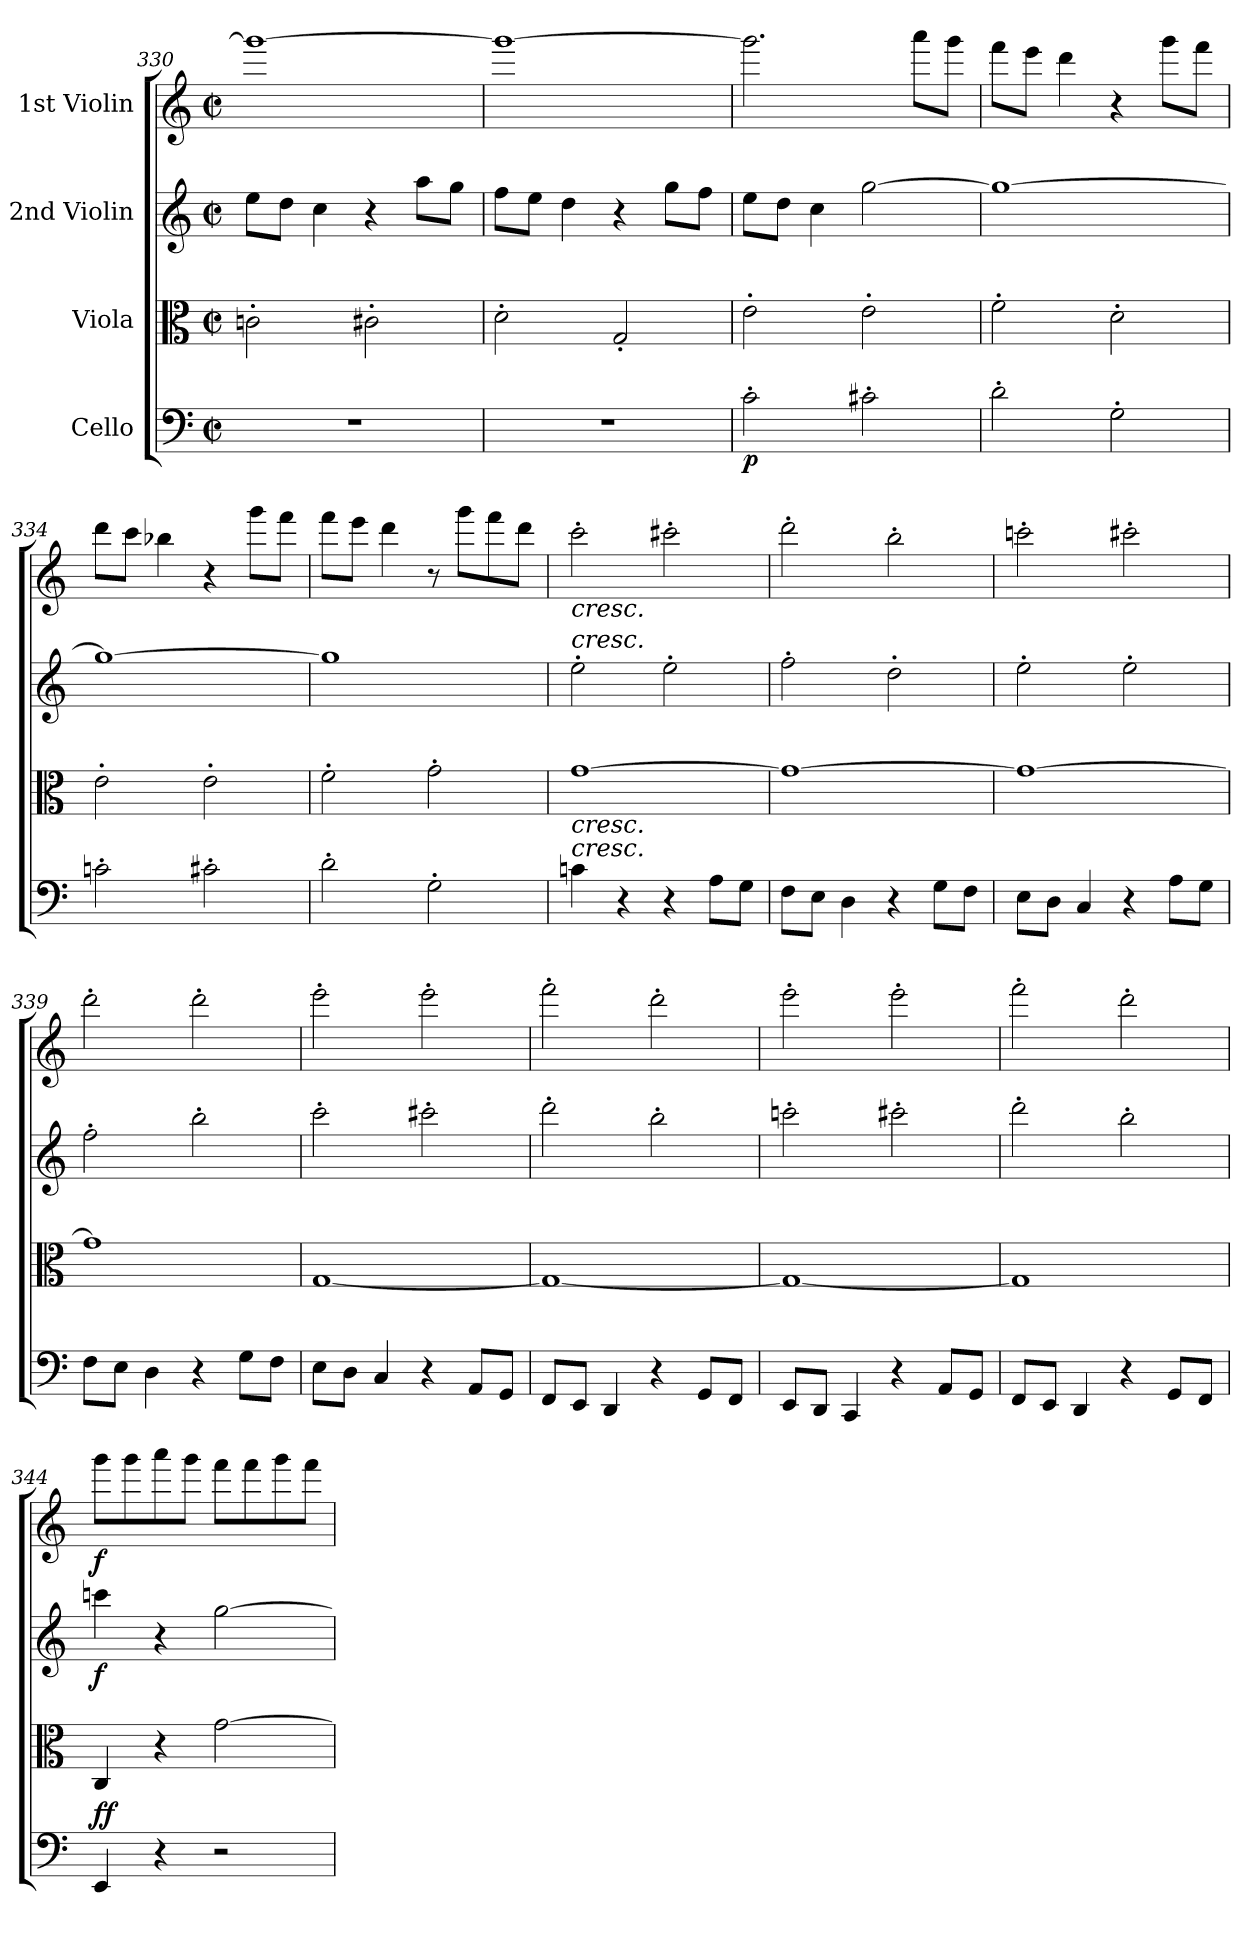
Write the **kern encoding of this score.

**kern	**dynam	**kern	**kern	**dynam	**kern	**dynam
*part4	*part4	*part3	*part2	*part2	*part1	*part1
*staff4	*staff4	*staff3	*staff2	*staff2	*staff1	*staff1
*I"Cello	*	*I"Viola	*I"2nd Violin	*	*I"1st Violin	*
*clefF4	*	*clefC3	*clefG2	*	*clefG2	*
*k[]	*	*k[]	*k[]	*	*k[]	*
*M2/2	*	*M2/2	*M2/2	*	*M2/2	*
*met(c|)	*	*met(c|)	*met(c|)	*	*met(c|)	*
=330	=330	=330	=330	=330	=330	=330
1r	.	2cn'\	8ee\L	.	1ggg_	.
.	.	.	8dd\J	.	.	.
.	.	.	4cc\	.	.	.
.	.	2c#X'\	4r	.	.	.
.	.	.	8aa\L	.	.	.
.	.	.	8gg\J	.	.	.
=331	=331	=331	=331	=331	=331	=331
1r	.	2d'\	8ff\L	.	1ggg_	.
.	.	.	8ee\J	.	.	.
.	.	.	4dd\	.	.	.
.	.	2G'/	4r	.	.	.
.	.	.	8gg\L	.	.	.
.	.	.	8ff\J	.	.	.
!!LO:LB:g=z
=332	=332	=332	=332	=332	=332	=332
!	!LO:DY:b	!	!	!	!	!
2c'\	p	2e'\	8ee\L	.	2.ggg\]	.
.	.	.	8dd\J	.	.	.
.	.	.	4cc\	.	.	.
2c#X'\	.	2e'\	[2gg\	.	.	.
.	.	.	.	.	8aaa\L	.
.	.	.	.	.	8ggg\J	.
=333	=333	=333	=333	=333	=333	=333
2d'\	.	2f'\	1gg_	.	8fff\L	.
.	.	.	.	.	8eee\J	.
.	.	.	.	.	4ddd\	.
2G'\	.	2d'\	.	.	4r	.
.	.	.	.	.	8ggg\L	.
.	.	.	.	.	8fff\J	.
=334	=334	=334	=334	=334	=334	=334
2cn'\	.	2e'\	1gg_	.	8ddd\L	.
.	.	.	.	.	8ccc\J	.
.	.	.	.	.	4bb-X\	.
2c#X'\	.	2e'\	.	.	4r	.
.	.	.	.	.	8ggg\L	.
.	.	.	.	.	8fff\J	.
=335	=335	=335	=335	=335	=335	=335
2d'\	.	2f'\	1gg]	.	8fff\L	.
.	.	.	.	.	8eee\J	.
.	.	.	.	.	4ddd\	.
2G'\	.	2g'\	.	.	8r	.
.	.	.	.	.	8ggg\L	.
.	.	.	.	.	8fff\	.
.	.	.	.	.	8ddd\J	.
=336	=336	=336	=336	=336	=336	=336
!	!	!	!	!	!LO:TX:b:i:t=cresc.	!
!	!	!	!LO:TX:a:i:t=cresc.	!	!	!
!	!	!LO:TX:b:i:t=cresc.	!	!	!	!
!LO:TX:a:i:t=cresc.	!	!	!	!	!	!
4cn\	.	[1g	2ee'\	.	2ccc'\	.
4r	.	.	.	.	.	.
4r	.	.	2ee'\	.	2ccc#X'\	.
8A\L	.	.	.	.	.	.
8G\J	.	.	.	.	.	.
=337	=337	=337	=337	=337	=337	=337
8F\L	.	1g_	2ff'\	.	2ddd'\	.
8E\J	.	.	.	.	.	.
4D\	.	.	.	.	.	.
4r	.	.	2dd'\	.	2bb'\	.
8G\L	.	.	.	.	.	.
8F\J	.	.	.	.	.	.
!!LO:PB:g=z
=338	=338	=338	=338	=338	=338	=338
8E\L	.	1g_	2ee'\	.	2cccn'\	.
8D\J	.	.	.	.	.	.
4C/	.	.	.	.	.	.
4r	.	.	2ee'\	.	2ccc#X'\	.
8A\L	.	.	.	.	.	.
8G\J	.	.	.	.	.	.
=339	=339	=339	=339	=339	=339	=339
8F\L	.	1g]	2ff'\	.	2ddd'\	.
8E\J	.	.	.	.	.	.
4D\	.	.	.	.	.	.
4r	.	.	2bb'\	.	2ddd'\	.
8G\L	.	.	.	.	.	.
8F\J	.	.	.	.	.	.
=340	=340	=340	=340	=340	=340	=340
8E\L	.	[1G	2ccc'\	.	2eee'\	.
8D\J	.	.	.	.	.	.
4C/	.	.	.	.	.	.
4r	.	.	2ccc#X'\	.	2eee'\	.
8AA/L	.	.	.	.	.	.
8GG/J	.	.	.	.	.	.
=341	=341	=341	=341	=341	=341	=341
8FF/L	.	1G_	2ddd'\	.	2fff'\	.
8EE/J	.	.	.	.	.	.
4DD/	.	.	.	.	.	.
4r	.	.	2bb'\	.	2ddd'\	.
8GG/L	.	.	.	.	.	.
8FF/J	.	.	.	.	.	.
=342	=342	=342	=342	=342	=342	=342
8EE/L	.	1G_	2cccn'\	.	2eee'\	.
8DD/J	.	.	.	.	.	.
4CC/	.	.	.	.	.	.
4r	.	.	2ccc#X'\	.	2eee'\	.
8AA/L	.	.	.	.	.	.
8GG/J	.	.	.	.	.	.
!!LO:PB:g=z
=343	=343	=343	=343	=343	=343	=343
8FF/L	.	1G]	2ddd'\	.	2fff'\	.
8EE/J	.	.	.	.	.	.
4DD/	.	.	.	.	.	.
4r	.	.	2bb'\	.	2ddd'\	.
8GG/L	.	.	.	.	.	.
8FF/J	.	.	.	.	.	.
=344	=344	=344	=344	=344	=344	=344
!	!LO:DY:b	!	!	!	!	!
!	!LO:DY:n=1:a	!	!	!LO:DY:b	!	!LO:DY:b
4EE/	f f	4C/	4cccn\	f	8ggg\L	f
.	.	.	.	.	8ggg\	.
4r	.	4r	4r	.	8aaa\	.
.	.	.	.	.	8ggg\J	.
2r	.	[2g\	[2gg\	.	8fff\L	.
.	.	.	.	.	8fff\	.
.	.	.	.	.	8ggg\	.
.	.	.	.	.	8fff\J	.
=	=	=	=	=	=	=
*-	*-	*-	*-	*-	*-	*-
